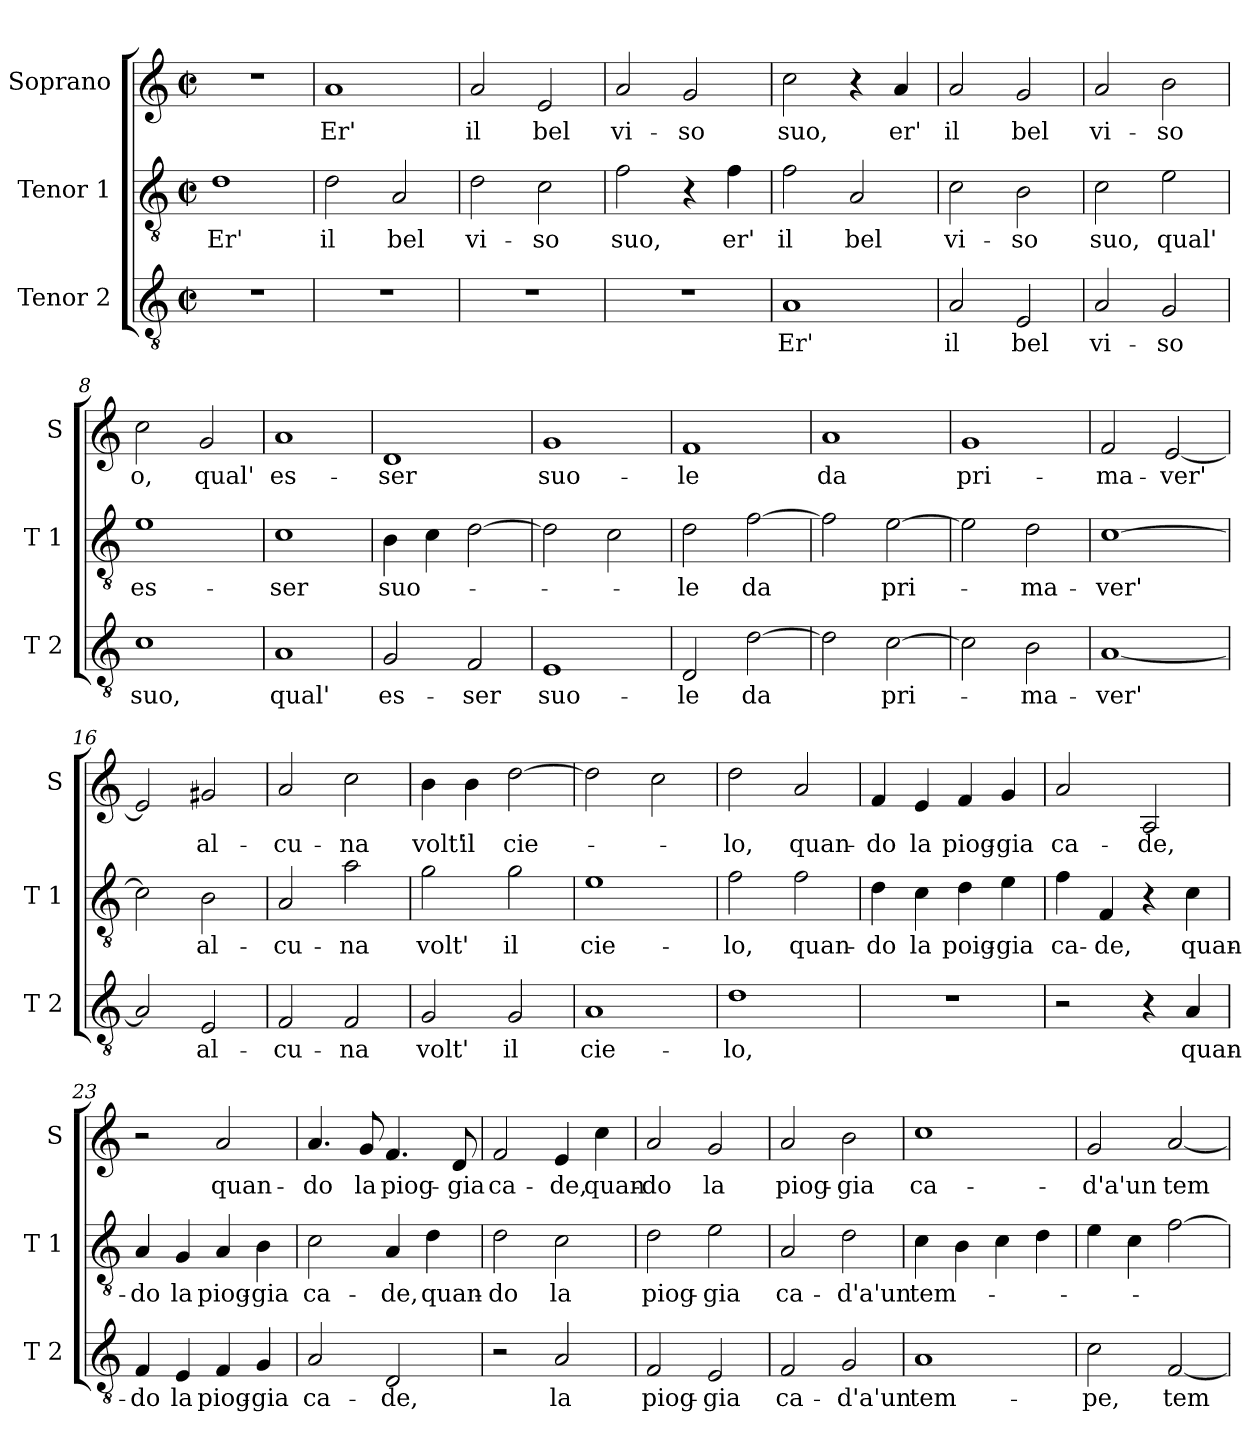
**kern	**text	**kern	**text	**kern	**text
*part3	*part3	*part2	*part2	*part1	*part1
*staff3	*staff3	*staff2	*staff2	*staff1	*staff1
*I"Tenor 2	*	*I"Tenor 1	*	*I"Soprano	*
*I'T 2	*	*I'T 1	*	*I'S	*
*clefGv2	*	*clefGv2	*	*clefG2	*
*k[]	*	*k[]	*	*k[]	*
*C:	*	*C:	*	*C:	*
*M2/2	*	*M2/2	*	*M2/2	*
*met(c|)	*	*met(c|)	*	*met(c|)	*
=1	=1	=1	=1	=1	=1
!	!	!	!LO:LY:b	!	!
1r	.	1d	Er'	1r	.
=2	=2	=2	=2	=2	=2
!	!	!	!LO:LY:b	!	!LO:LY:b
1r	.	2d\	il	1a	Er'
!	!	!	!LO:LY:b	!	!
.	.	2A/	bel	.	.
=3	=3	=3	=3	=3	=3
!	!	!	!LO:LY:b	!	!LO:LY:b
1r	.	2d\	vi-	2a/	il
!	!	!	!LO:LY:b	!	!LO:LY:b
.	.	2c\	-so	2e/	bel
=4	=4	=4	=4	=4	=4
!	!	!	!LO:LY:b	!	!LO:LY:b
1r	.	2f\	suo,	2a/	vi-
!	!	!	!	!	!LO:LY:b
.	.	4r	.	2g/	-so
!	!	!	!LO:LY:b	!	!
.	.	4f\	er'	.	.
=5	=5	=5	=5	=5	=5
!	!LO:LY:b	!	!LO:LY:b	!	!LO:LY:b
1A	Er'	2f\	il	2cc\	suo,
!	!	!	!LO:LY:b	!	!
.	.	2A/	bel	4r	.
!	!	!	!	!	!LO:LY:b
.	.	.	.	4a/	er'
=6	=6	=6	=6	=6	=6
!	!LO:LY:b	!	!LO:LY:b	!	!LO:LY:b
2A/	il	2c\	vi-	2a/	il
!	!LO:LY:b	!	!LO:LY:b	!	!LO:LY:b
2E/	bel	2B\	-so	2g/	bel
!!LO:LB:g=z
=7	=7	=7	=7	=7	=7
!	!LO:LY:b	!	!LO:LY:b	!	!LO:LY:b
2A/	vi-	2c\	suo,	2a/	vi-
!	!LO:LY:b	!	!LO:LY:b	!	!LO:LY:b
2G/	-so	2e\	qual'	2b\	-so
=8	=8	=8	=8	=8	=8
!	!LO:LY:b	!	!LO:LY:b	!	!LO:LY:b
1c	suo,	1e	es-	2cc\	o,
!	!	!	!	!	!LO:LY:b
.	.	.	.	2g/	qual'
=9	=9	=9	=9	=9	=9
!	!LO:LY:b	!	!LO:LY:b	!	!LO:LY:b
1A	qual'	1c	-ser	1a	es-
=10	=10	=10	=10	=10	=10
!	!LO:LY:b	!	!LO:LY:b	!	!LO:LY:b
2G/	es-	4B\	suo-	1d	-ser
.	.	4c\	.	.	.
!	!LO:LY:b	!	!	!	!
2F/	-ser	[2d\	.	.	.
=11	=11	=11	=11	=11	=11
!	!LO:LY:b	!	!	!	!LO:LY:b
1E	suo-	2d\]	.	1g	suo-
.	.	2c\	.	.	.
=12	=12	=12	=12	=12	=12
!	!LO:LY:b	!	!LO:LY:b	!	!LO:LY:b
2D/	-le	2d\	-le	1f	-le
!	!LO:LY:b	!	!LO:LY:b	!	!
[2d\	da	[2f\	da	.	.
!!LO:LB:g=z
=13	=13	=13	=13	=13	=13
!	!	!	!	!	!LO:LY:b
2d\]	.	2f\]	.	1a	da
!	!LO:LY:b	!	!LO:LY:b	!	!
[2c\	pri-	[2e\	pri-	.	.
=14	=14	=14	=14	=14	=14
!	!	!	!	!	!LO:LY:b
2c\]	.	2e\]	.	1g	pri-
!	!LO:LY:b	!	!LO:LY:b	!	!
2B\	-ma-	2d\	-ma-	.	.
=15	=15	=15	=15	=15	=15
!	!LO:LY:b	!	!LO:LY:b	!	!LO:LY:b
[1A	-ver'	[1c	-ver'	2f/	-ma-
!	!	!	!	!	!LO:LY:b
.	.	.	.	[2e/	-ver'
=16	=16	=16	=16	=16	=16
2A/]	.	2c\]	.	2e/]	.
!	!LO:LY:b	!	!LO:LY:b	!	!LO:LY:b
2E/	al-	2B\	al-	2g#X/	al-
=17	=17	=17	=17	=17	=17
!	!LO:LY:b	!	!LO:LY:b	!	!LO:LY:b
2F/	-cu-	2A/	-cu-	2a/	-cu-
!	!LO:LY:b	!	!LO:LY:b	!	!LO:LY:b
2F/	-na	2a\	-na	2cc\	-na
=18	=18	=18	=18	=18	=18
!	!LO:LY:b	!	!LO:LY:b	!	!LO:LY:b
2G/	volt'	2g\	volt'	4b\	volt'
!	!	!	!	!	!LO:LY:b
.	.	.	.	4b\	il
!	!LO:LY:b	!	!LO:LY:b	!	!LO:LY:b
2G/	il	2g\	il	[2dd\	cie-
!!LO:PB:g=z
=19	=19	=19	=19	=19	=19
!	!LO:LY:b	!	!LO:LY:b	!	!
1A	cie-	1e	cie-	2dd\]	.
.	.	.	.	2cc\	.
=20	=20	=20	=20	=20	=20
!	!LO:LY:b	!	!LO:LY:b	!	!LO:LY:b
1d	-lo,	2f\	-lo,	2dd\	-lo,
!	!	!	!LO:LY:b	!	!LO:LY:b
.	.	2f\	quan-	2a/	quan-
=21	=21	=21	=21	=21	=21
!	!	!	!LO:LY:b	!	!LO:LY:b
1r	.	4d\	-do	4f/	-do
!	!	!	!LO:LY:b	!	!LO:LY:b
.	.	4c\	la	4e/	la
!	!	!	!LO:LY:b	!	!LO:LY:b
.	.	4d\	poig-	4f/	piog-
!	!	!	!LO:LY:b	!	!LO:LY:b
.	.	4e\	-gia	4g/	-gia
=22	=22	=22	=22	=22	=22
!	!	!	!LO:LY:b	!	!LO:LY:b
2r	.	4f\	ca-	2a/	ca-
!	!	!	!LO:LY:b	!	!
.	.	4F/	-de,	.	.
!	!	!	!	!	!LO:LY:b
4r	.	4r	.	2A/	-de,
!	!LO:LY:b	!	!LO:LY:b	!	!
4A/	quan-	4c\	quan-	.	.
=23	=23	=23	=23	=23	=23
!	!LO:LY:b	!	!LO:LY:b	!	!
4F/	-do	4A/	-do	2r	.
!	!LO:LY:b	!	!LO:LY:b	!	!
4E/	la	4G/	la	.	.
!	!LO:LY:b	!	!LO:LY:b	!	!LO:LY:b
4F/	piog-	4A/	piog-	2a/	quan-
!	!LO:LY:b	!	!LO:LY:b	!	!
4G/	-gia	4B\	-gia	.	.
=24	=24	=24	=24	=24	=24
!	!LO:LY:b	!	!LO:LY:b	!	!LO:LY:b
2A/	ca-	2c\	ca-	4.a/	-do
!	!	!	!	!	!LO:LY:b
.	.	.	.	8g/	la
!	!LO:LY:b	!	!LO:LY:b	!	!LO:LY:b
2D/	-de,	4A/	-de,	4.f/	piog-
!	!	!	!LO:LY:b	!	!
.	.	4d\	quan-	.	.
!	!	!	!	!	!LO:LY:b
.	.	.	.	8d/	-gia
!!LO:LB:g=z
=25	=25	=25	=25	=25	=25
!	!	!	!LO:LY:b	!	!LO:LY:b
2r	.	2d\	-do	2f/	ca-
!	!LO:LY:b	!	!LO:LY:b	!	!LO:LY:b
2A/	la	2c\	la	4e/	-de,
!	!	!	!	!	!LO:LY:b
.	.	.	.	4cc\	quan-
=26	=26	=26	=26	=26	=26
!	!LO:LY:b	!	!LO:LY:b	!	!LO:LY:b
2F/	piog-	2d\	piog-	2a/	-do
!	!LO:LY:b	!	!LO:LY:b	!	!LO:LY:b
2E/	-gia	2e\	-gia	2g/	la
=27	=27	=27	=27	=27	=27
!	!LO:LY:b	!	!LO:LY:b	!	!LO:LY:b
2F/	ca-	2A/	ca-	2a/	piog-
!	!LO:LY:b	!	!LO:LY:b	!	!LO:LY:b
2G/	-d'a'un	2d\	-d'a'un	2b\	-gia
=28	=28	=28	=28	=28	=28
!	!LO:LY:b	!	!LO:LY:b	!	!LO:LY:b
1A	tem-	4c\	tem-	1cc	ca-
.	.	4B\	.	.	.
.	.	4c\	.	.	.
.	.	4d\	.	.	.
=29	=29	=29	=29	=29	=29
!	!LO:LY:b	!	!	!	!LO:LY:b
2c\	-pe,	4e\	.	2g/	-d'a'un
.	.	4c\	.	.	.
!	!LO:LY:b	!	!	!	!LO:LY:b
[2F/	tem-	[2f\	.	[2a/	tem-
=	=	=	=	=	=
*-	*-	*-	*-	*-	*-
